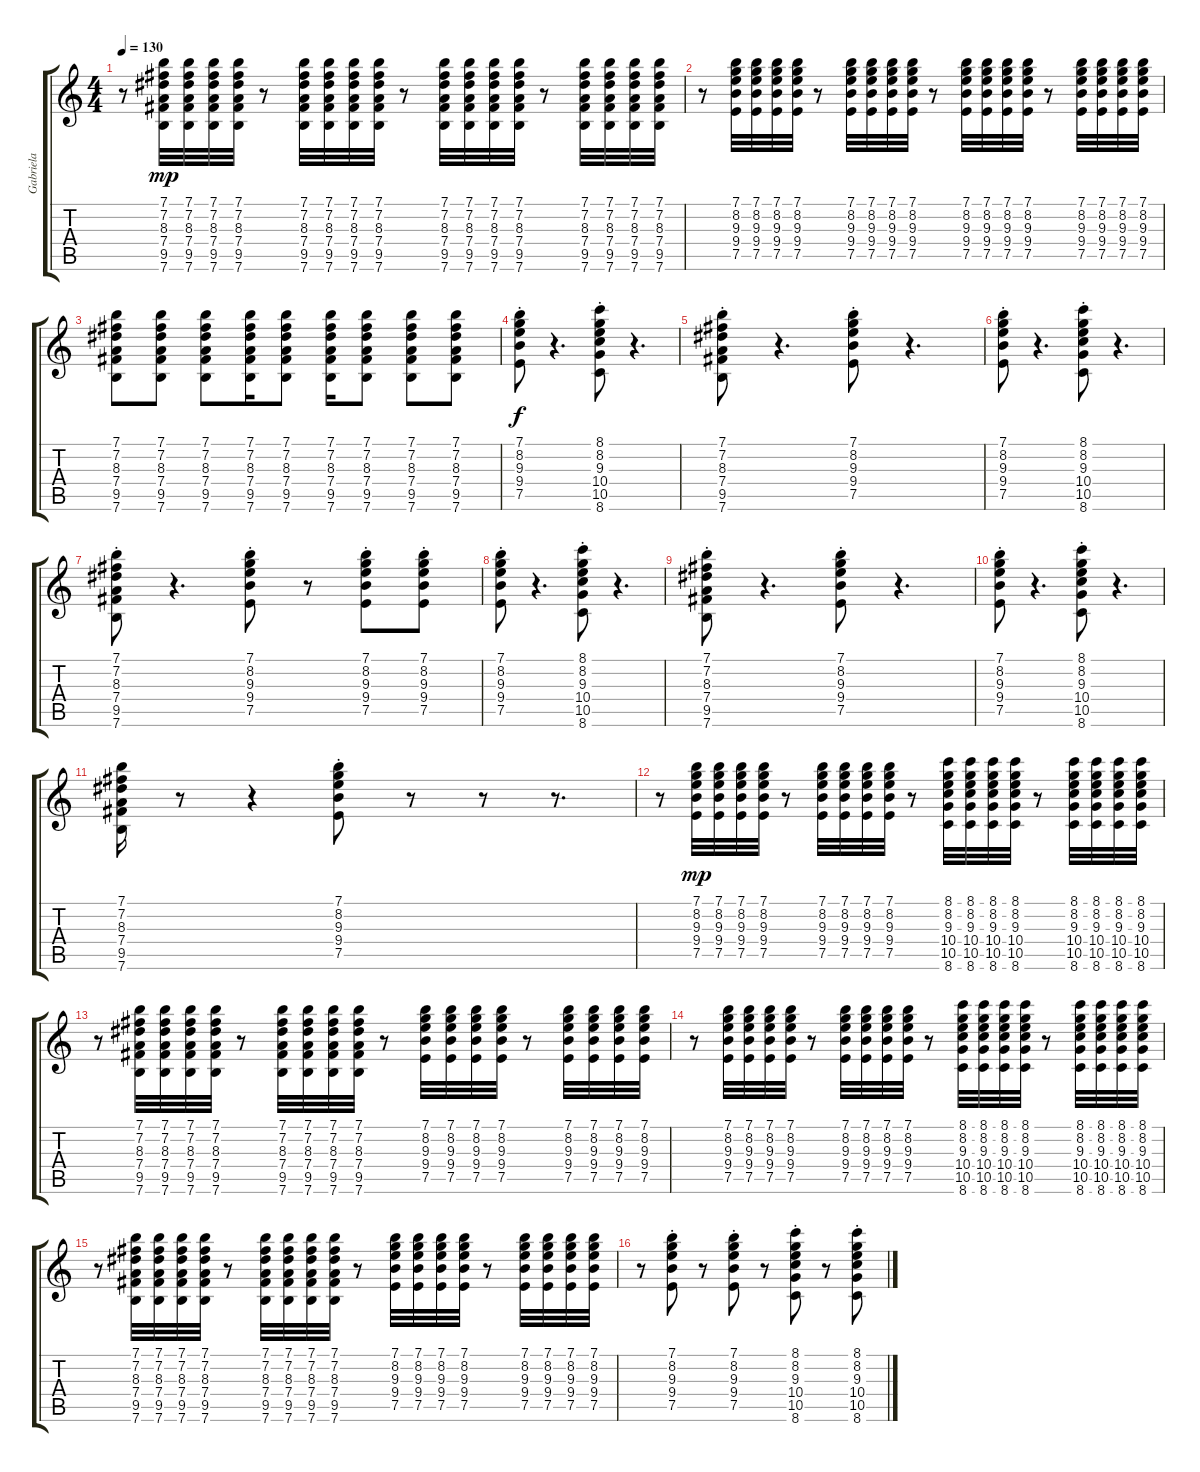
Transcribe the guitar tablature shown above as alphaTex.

\track ("Gabriela" "Gabriela") {instrument acousticguitarnylon}
\staff {score tabs}
\tuning (E4 B3 G3 D3 A2 E2) {hide}
\ts (4 4)
\tempo 130
\clef g2
\ks c
r.8{dy mp} (7.1 7.2 8.3 7.4 9.5 7.6).32 (7.1 7.2 8.3 7.4 9.5 7.6).32 (7.1 7.2 8.3 7.4 9.5 7.6).32 (7.1 7.2 8.3 7.4 9.5 7.6).32 r.8 (7.1 7.2 8.3 7.4 9.5 7.6).32 (7.1 7.2 8.3 7.4 9.5 7.6).32 (7.1 7.2 8.3 7.4 9.5 7.6).32 (7.1 7.2 8.3 7.4 9.5 7.6).32 r.8 (7.1 7.2 8.3 7.4 9.5 7.6).32 (7.1 7.2 8.3 7.4 9.5 7.6).32 (7.1 7.2 8.3 7.4 9.5 7.6).32 (7.1 7.2 8.3 7.4 9.5 7.6).32 r.8 (7.1 7.2 8.3 7.4 9.5 7.6).32 (7.1 7.2 8.3 7.4 9.5 7.6).32 (7.1 7.2 8.3 7.4 9.5 7.6).32 (7.1 7.2 8.3 7.4 9.5 7.6).32 |
r.8 (7.1 8.2 9.3 9.4 7.5).32 (7.1 8.2 9.3 9.4 7.5).32 (7.1 8.2 9.3 9.4 7.5).32 (7.1 8.2 9.3 9.4 7.5).32 r.8 (7.1 8.2 9.3 9.4 7.5).32 (7.1 8.2 9.3 9.4 7.5).32 (7.1 8.2 9.3 9.4 7.5).32 (7.1 8.2 9.3 9.4 7.5).32 r.8 (7.1 8.2 9.3 9.4 7.5).32 (7.1 8.2 9.3 9.4 7.5).32 (7.1 8.2 9.3 9.4 7.5).32 (7.1 8.2 9.3 9.4 7.5).32 r.8 (7.1 8.2 9.3 9.4 7.5).32 (7.1 8.2 9.3 9.4 7.5).32 (7.1 8.2 9.3 9.4 7.5).32 (7.1 8.2 9.3 9.4 7.5).32 |
(7.1 7.2 8.3 7.4 9.5 7.6).8 (7.1 7.2 8.3 7.4 9.5 7.6).8 (7.1 7.2 8.3 7.4 9.5 7.6).8 (7.1 7.2 8.3 7.4 9.5 7.6).16 (7.1 7.2 8.3 7.4 9.5 7.6).8 (7.1 7.2 8.3 7.4 9.5 7.6).16 (7.1 7.2 8.3 7.4 9.5 7.6).8 (7.1 7.2 8.3 7.4 9.5 7.6).8 (7.1 7.2 8.3 7.4 9.5 7.6).8 |
(7.1{st} 8.2{st} 9.3{st} 9.4{st} 7.5{st}).8{dy f} r.4{d} (8.1{st} 8.2{st} 9.3{st} 10.4{st} 10.5{st} 8.6{st}).8 r.4{d} |
(7.1{st} 7.2{st} 8.3{st} 7.4{st} 9.5{st} 7.6{st}).8 r.4{d} (7.1{st} 8.2{st} 9.3{st} 9.4{st} 7.5{st}).8 r.4{d} |
(7.1{st} 8.2{st} 9.3{st} 9.4{st} 7.5{st}).8 r.4{d} (8.1{st} 8.2{st} 9.3{st} 10.4{st} 10.5{st} 8.6{st}).8 r.4{d} |
(7.1{st} 7.2{st} 8.3{st} 7.4{st} 9.5{st} 7.6{st}).8 r.4{d} (7.1{st} 8.2{st} 9.3{st} 9.4{st} 7.5{st}).8 r.8 (7.1{st} 8.2{st} 9.3{st} 9.4{st} 7.5{st}).8 (7.1{st} 8.2{st} 9.3{st} 9.4{st} 7.5{st}).8 |
(7.1{st} 8.2{st} 9.3{st} 9.4{st} 7.5{st}).8 r.4{d} (8.1{st} 8.2{st} 9.3{st} 10.4{st} 10.5{st} 8.6{st}).8 r.4{d} |
(7.1{st} 7.2{st} 8.3{st} 7.4{st} 9.5{st} 7.6{st}).8 r.4{d} (7.1{st} 8.2{st} 9.3{st} 9.4{st} 7.5{st}).8 r.4{d} |
(7.1{st} 8.2{st} 9.3{st} 9.4{st} 7.5{st}).8 r.4{d} (8.1{st} 8.2{st} 9.3{st} 10.4{st} 10.5{st} 8.6{st}).8 r.4{d} |
(7.1 7.2 8.3 7.4 9.5 7.6).16 r.8 r.4 (7.1{st} 8.2{st} 9.3{st} 9.4{st} 7.5{st}).8 r.8 r.8 r.8{d} |
r.8 (7.1 8.2 9.3 9.4 7.5).32{dy mp} (7.1 8.2 9.3 9.4 7.5).32 (7.1 8.2 9.3 9.4 7.5).32 (7.1 8.2 9.3 9.4 7.5).32 r.8 (7.1 8.2 9.3 9.4 7.5).32 (7.1 8.2 9.3 9.4 7.5).32 (7.1 8.2 9.3 9.4 7.5).32 (7.1 8.2 9.3 9.4 7.5).32 r.8 (8.1 8.2 9.3 10.4 10.5 8.6).32 (8.1 8.2 9.3 10.4 10.5 8.6).32 (8.1 8.2 9.3 10.4 10.5 8.6).32 (8.1 8.2 9.3 10.4 10.5 8.6).32 r.8 (8.1 8.2 9.3 10.4 10.5 8.6).32 (8.1 8.2 9.3 10.4 10.5 8.6).32 (8.1 8.2 9.3 10.4 10.5 8.6).32 (8.1 8.2 9.3 10.4 10.5 8.6).32 |
r.8 (7.1 7.2 8.3 7.4 9.5 7.6).32 (7.1 7.2 8.3 7.4 9.5 7.6).32 (7.1 7.2 8.3 7.4 9.5 7.6).32 (7.1 7.2 8.3 7.4 9.5 7.6).32 r.8 (7.1 7.2 8.3 7.4 9.5 7.6).32 (7.1 7.2 8.3 7.4 9.5 7.6).32 (7.1 7.2 8.3 7.4 9.5 7.6).32 (7.1 7.2 8.3 7.4 9.5 7.6).32 r.8 (7.1 8.2 9.3 9.4 7.5).32 (7.1 8.2 9.3 9.4 7.5).32 (7.1 8.2 9.3 9.4 7.5).32 (7.1 8.2 9.3 9.4 7.5).32 r.8 (7.1 8.2 9.3 9.4 7.5).32 (7.1 8.2 9.3 9.4 7.5).32 (7.1 8.2 9.3 9.4 7.5).32 (7.1 8.2 9.3 9.4 7.5).32 |
r.8 (7.1 8.2 9.3 9.4 7.5).32 (7.1 8.2 9.3 9.4 7.5).32 (7.1 8.2 9.3 9.4 7.5).32 (7.1 8.2 9.3 9.4 7.5).32 r.8 (7.1 8.2 9.3 9.4 7.5).32 (7.1 8.2 9.3 9.4 7.5).32 (7.1 8.2 9.3 9.4 7.5).32 (7.1 8.2 9.3 9.4 7.5).32 r.8 (8.1 8.2 9.3 10.4 10.5 8.6).32 (8.1 8.2 9.3 10.4 10.5 8.6).32 (8.1 8.2 9.3 10.4 10.5 8.6).32 (8.1 8.2 9.3 10.4 10.5 8.6).32 r.8 (8.1 8.2 9.3 10.4 10.5 8.6).32 (8.1 8.2 9.3 10.4 10.5 8.6).32 (8.1 8.2 9.3 10.4 10.5 8.6).32 (8.1 8.2 9.3 10.4 10.5 8.6).32 |
r.8 (7.1 7.2 8.3 7.4 9.5 7.6).32 (7.1 7.2 8.3 7.4 9.5 7.6).32 (7.1 7.2 8.3 7.4 9.5 7.6).32 (7.1 7.2 8.3 7.4 9.5 7.6).32 r.8 (7.1 7.2 8.3 7.4 9.5 7.6).32 (7.1 7.2 8.3 7.4 9.5 7.6).32 (7.1 7.2 8.3 7.4 9.5 7.6).32 (7.1 7.2 8.3 7.4 9.5 7.6).32 r.8 (7.1 8.2 9.3 9.4 7.5).32 (7.1 8.2 9.3 9.4 7.5).32 (7.1 8.2 9.3 9.4 7.5).32 (7.1 8.2 9.3 9.4 7.5).32 r.8 (7.1 8.2 9.3 9.4 7.5).32 (7.1 8.2 9.3 9.4 7.5).32 (7.1 8.2 9.3 9.4 7.5).32 (7.1 8.2 9.3 9.4 7.5).32 |
r.8 (7.1{st} 8.2{st} 9.3{st} 9.4{st} 7.5{st}).8 r.8 (7.1{st} 8.2{st} 9.3{st} 9.4{st} 7.5{st}).8 r.8 (8.1{st} 8.2{st} 9.3{st} 10.4{st} 10.5{st} 8.6{st}).8 r.8 (8.1{st} 8.2{st} 9.3{st} 10.4{st} 10.5{st} 8.6{st}).8
